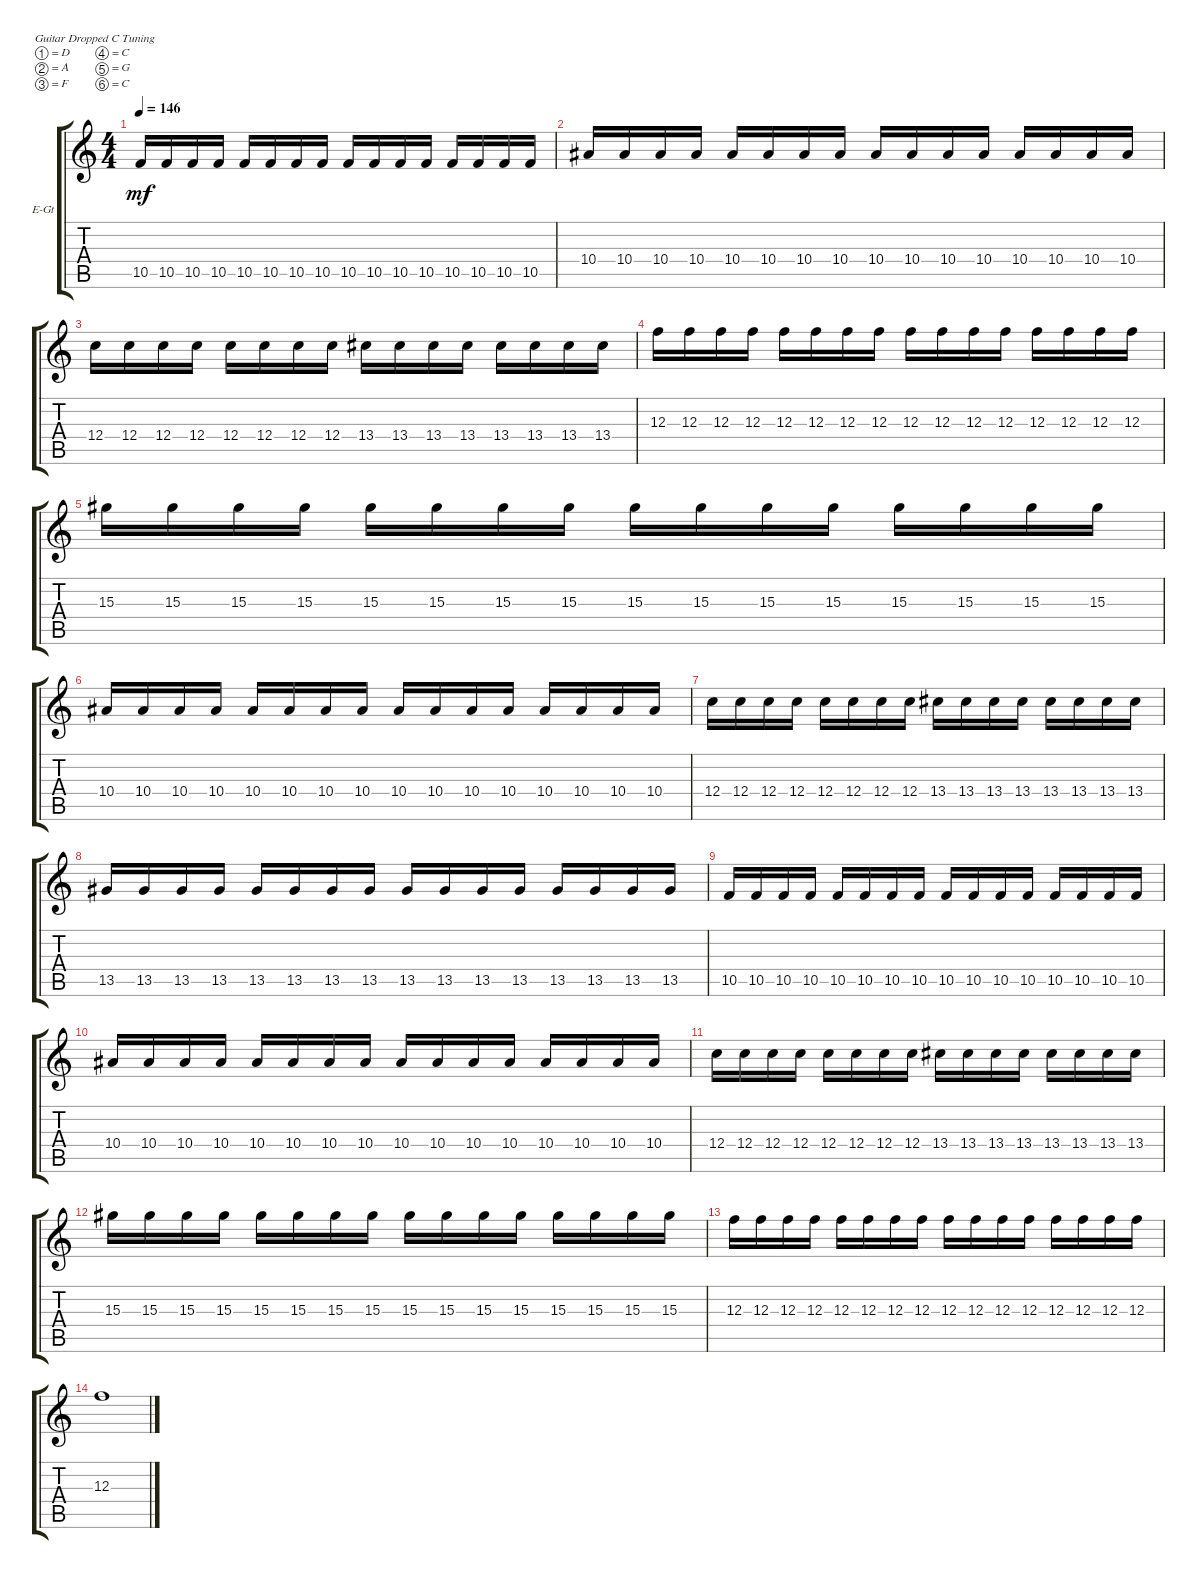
\defaultSystemsLayout 4
\bracketExtendMode groupsimilarinstruments
\firstSystemTrackNameOrientation horizontal
\otherSystemsTrackNameOrientation horizontal
\track ("Lead 2" "E-Gt") {instrument overdrivenguitar}
\staff {score tabs}
\tuning (D4 A3 F3 C3 G2 C2)
\ts (4 4)
\tempo 146
\clef g2
\scale
0.333333
\ks c
10.5.16{dy mf} 10.5.16 10.5.16 10.5.16 10.5.16 10.5.16 10.5.16 10.5.16 10.5.16 10.5.16 10.5.16 10.5.16 10.5.16 10.5.16 10.5.16 10.5.16 |
\scale
0.333333 10.4.16 10.4.16 10.4.16 10.4.16 10.4.16 10.4.16 10.4.16 10.4.16 10.4.16 10.4.16 10.4.16 10.4.16 10.4.16 10.4.16 10.4.16 10.4.16 |
\scale
0.333333 12.4.16 12.4.16 12.4.16 12.4.16 12.4.16 12.4.16 12.4.16 12.4.16 13.4.16 13.4.16 13.4.16 13.4.16 13.4.16 13.4.16 13.4.16 13.4.16 |
\scale
0.333333 12.3.16 12.3.16 12.3.16 12.3.16 12.3.16 12.3.16 12.3.16 12.3.16 12.3.16 12.3.16 12.3.16 12.3.16 12.3.16 12.3.16 12.3.16 12.3.16 |
\scale
0.333333 15.3.16 15.3.16 15.3.16 15.3.16 15.3.16 15.3.16 15.3.16 15.3.16 15.3.16 15.3.16 15.3.16 15.3.16 15.3.16 15.3.16 15.3.16 15.3.16 |
\scale
0.333333 10.4.16 10.4.16 10.4.16 10.4.16 10.4.16 10.4.16 10.4.16 10.4.16 10.4.16 10.4.16 10.4.16 10.4.16 10.4.16 10.4.16 10.4.16 10.4.16 |
\scale
0.333333 12.4.16 12.4.16 12.4.16 12.4.16 12.4.16 12.4.16 12.4.16 12.4.16 13.4.16 13.4.16 13.4.16 13.4.16 13.4.16 13.4.16 13.4.16 13.4.16 |
\scale
0.333333 13.5.16 13.5.16 13.5.16 13.5.16 13.5.16 13.5.16 13.5.16 13.5.16 13.5.16 13.5.16 13.5.16 13.5.16 13.5.16 13.5.16 13.5.16 13.5.16 |
\scale
0.333333 10.5.16 10.5.16 10.5.16 10.5.16 10.5.16 10.5.16 10.5.16 10.5.16 10.5.16 10.5.16 10.5.16 10.5.16 10.5.16 10.5.16 10.5.16 10.5.16 |
\scale
0.333333 10.4.16 10.4.16 10.4.16 10.4.16 10.4.16 10.4.16 10.4.16 10.4.16 10.4.16 10.4.16 10.4.16 10.4.16 10.4.16 10.4.16 10.4.16 10.4.16 |
\scale
0.333333 12.4.16 12.4.16 12.4.16 12.4.16 12.4.16 12.4.16 12.4.16 12.4.16 13.4.16 13.4.16 13.4.16 13.4.16 13.4.16 13.4.16 13.4.16 13.4.16 |
\scale
0.333333 15.3.16 15.3.16 15.3.16 15.3.16 15.3.16 15.3.16 15.3.16 15.3.16 15.3.16 15.3.16 15.3.16 15.3.16 15.3.16 15.3.16 15.3.16 15.3.16 |
\scale
0.333333 12.3.16 12.3.16 12.3.16 12.3.16 12.3.16 12.3.16 12.3.16 12.3.16 12.3.16 12.3.16 12.3.16 12.3.16 12.3.16 12.3.16 12.3.16 12.3.16 |
\scale
0.333333 12.3.1 |
\scale
0.333333 |
\scale
0.333333
